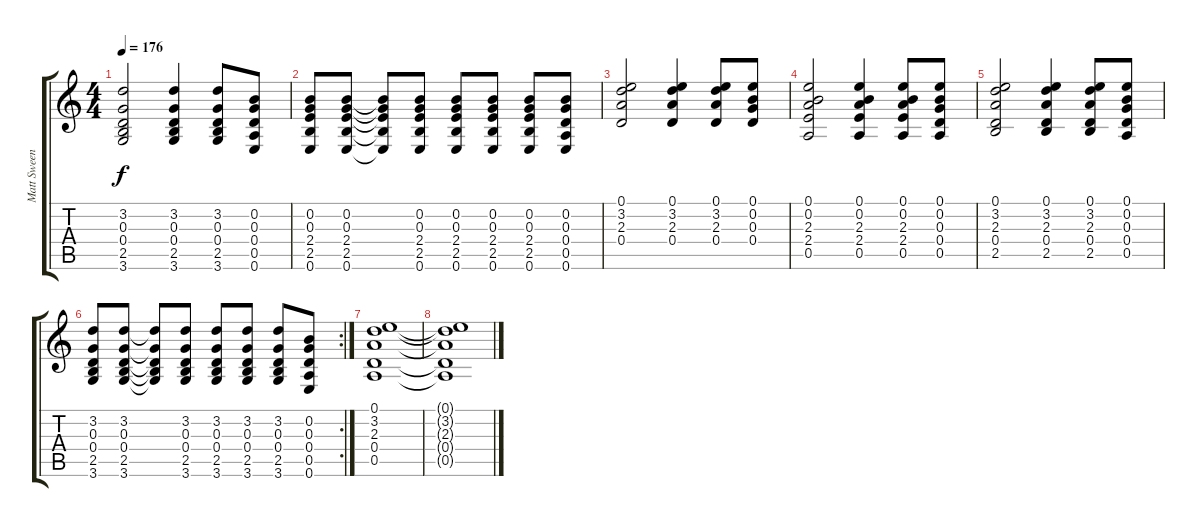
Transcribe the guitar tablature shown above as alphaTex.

\track ("Matt Sweeney" "Matt Sween") {instrument distortionguitar}
\staff {score tabs}
\tuning (E4 B3 G3 D3 A2 E2) {hide}
\ts (4 4)
\tempo 176
\clef g2
\ks c
(3.2 0.3 0.4 2.5 3.6).2{dy f} (3.2 0.3 0.4 2.5 3.6).4 (3.2 0.3 0.4 2.5 3.6).8 (0.2 0.3 0.4 0.5 0.6).8 |
(0.2 0.3 2.4 2.5 0.6).8 (0.2 0.3 2.4 2.5 0.6).8 (0.2{t} 0.3{t} 2.4{t} 2.5{t} 0.6{t}).8 (0.2 0.3 2.4 2.5 0.6).8 (0.2 0.3 2.4 2.5 0.6).8 (0.2 0.3 2.4 2.5 0.6).8 (0.2 0.3 2.4 2.5 0.6).8 (0.2 0.3 0.4 0.5 0.6).8 |
(0.1 3.2 2.3 0.4).2 (0.1 3.2 2.3 0.4).4 (0.1 3.2 2.3 0.4).8 (0.1 0.2 0.3 0.4).8 |
(0.1 0.2 2.3 2.4 0.5).2 (0.1 0.2 2.3 2.4 0.5).4 (0.1 0.2 2.3 2.4 0.5).8 (0.1 0.2 0.3 0.4 0.5).8 |
(0.1 3.2 2.3 0.4 2.5).2 (0.1 3.2 2.3 0.4 2.5).4 (0.1 3.2 2.3 0.4 2.5).8 (0.1 0.2 0.3 0.4 0.5).8 |
\rc 2
(3.2 0.3 0.4 2.5 3.6).8 (3.2 0.3 0.4 2.5 3.6).8 (3.2{t} 0.3{t} 0.4{t} 2.5{t} 3.6{t}).8 (3.2 0.3 0.4 2.5 3.6).8 (3.2 0.3 0.4 2.5 3.6).8 (3.2 0.3 0.4 2.5 3.6).8 (3.2 0.3 0.4 2.5 3.6).8 (0.2 0.3 0.4 0.5 0.6).8 |
(0.1 3.2 2.3 0.4 0.5).1 |
(0.1{t} 3.2{t} 2.3{t} 0.4{t} 0.5{t}).1
